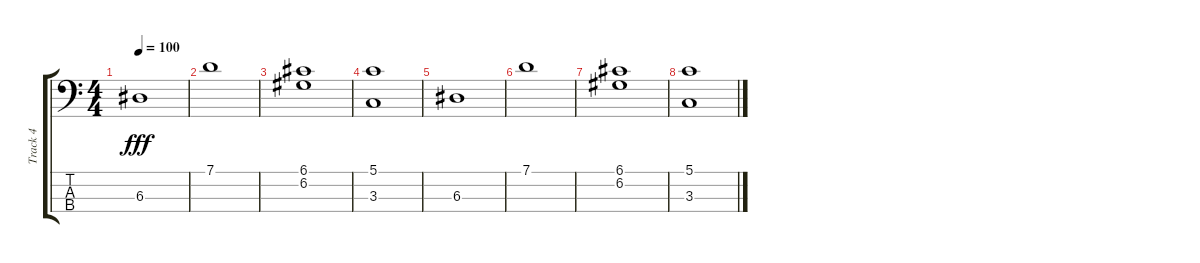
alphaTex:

\track ("Track 4" "Track 4") {instrument electricbasspick}
\staff {score tabs}
\tuning (G2 D2 A1 E1) {hide}
\ts (4 4)
\tempo 100
\clef f4
\ks c
6.3.1{dy fff} |
7.1.1 |
(6.1 6.2).1 |
(5.1 3.3).1 |
6.3.1 |
7.1.1 |
(6.1 6.2).1 |
(5.1 3.3).1
